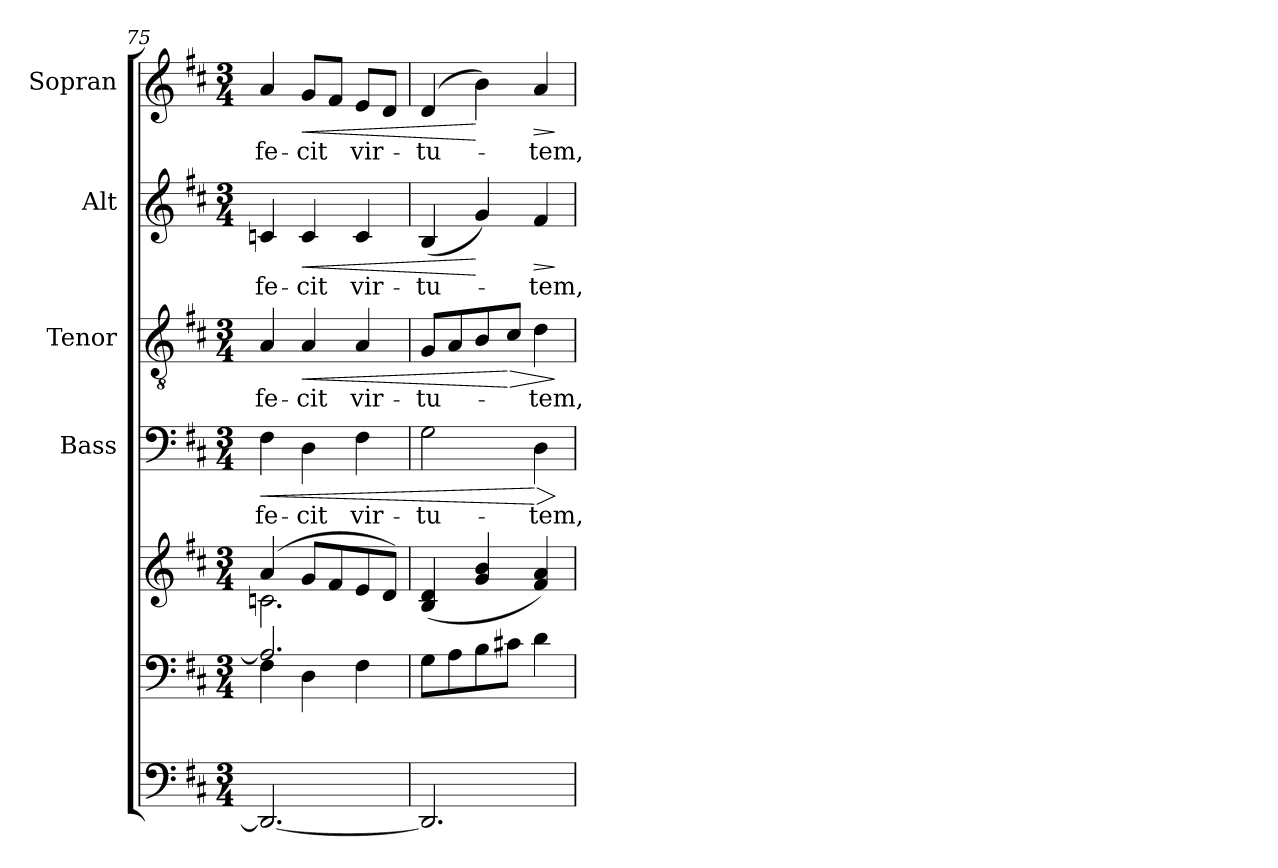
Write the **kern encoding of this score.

**kern	**kern	**kern	**kern	**text	**dynam	**kern	**text	**dynam	**kern	**text	**dynam	**kern	**text	**dynam
*part6	*part5	*part5	*part4	*part4	*part4	*part3	*part3	*part3	*part2	*part2	*part2	*part1	*part1	*part1
*staff7	*staff6	*staff5	*staff4	*staff4	*staff4	*staff3	*staff3	*staff3	*staff2	*staff2	*staff2	*staff1	*staff1	*staff1
*	*	*	*I"Bass	*	*	*I"Tenor	*	*	*I"Alt	*	*	*I"Sopran	*	*
*	*	*	*I'B.	*	*	*I'T.	*	*	*I'A.	*	*	*I'S.	*	*
*clefF4	*clefF4	*clefG2	*clefF4	*	*	*clefGv2	*	*	*clefG2	*	*	*clefG2	*	*
*k[f#c#]	*k[f#c#]	*k[f#c#]	*k[f#c#]	*	*	*k[f#c#]	*	*	*k[f#c#]	*	*	*k[f#c#]	*	*
*D:	*D:	*D:	*D:	*	*	*D:	*	*	*D:	*	*	*D:	*	*
*M3/4	*M3/4	*M3/4	*M3/4	*	*	*M3/4	*	*	*M3/4	*	*	*M3/4	*	*
=75	=75	=75	=75	=75	=75	=75	=75	=75	=75	=75	=75	=75	=75	=75
*	*^	*^	*	*	*	*	*	*	*	*	*	*	*	*
!	!	!	!	!	!	!LO:LY:b	!LO:HP:b	!	!LO:LY:b	!	!	!LO:LY:b	!	!	!LO:LY:b	!
2.DD/_	2.A/]	4F#\	(4a/	2.cn\	4F#\	fe-	<	4A/	fe-	.	4cn/	fe-	.	4a/	fe-	.
!	!	!	!	!	!	!LO:LY:b	!	!	!LO:LY:b	!LO:HP:b	!	!LO:LY:b	!LO:HP:b	!	!LO:LY:b	!LO:HP:b
.	.	4D\	8g/L	.	4D\	-cit	.	4A/	-cit	<	4c/	-cit	<	8g/L	-cit	<
.	.	.	8f#/	.	.	.	.	.	.	.	.	.	.	8f#/J	.	.
!	!	!	!	!	!	!LO:LY:b	!	!	!LO:LY:b	!	!	!LO:LY:b	!	!	!LO:LY:b	!
.	.	4F#\	8e/	.	4F#\	vir-	.	4A/	vir-	.	4c/	vir-	.	8e/L	vir-	.
.	.	.	8d/J)	.	.	.	.	.	.	.	.	.	.	8d/J	.	.
*	*v	*v	*	*	*	*	*	*	*	*	*	*	*	*	*	*
*	*	*v	*v	*	*	*	*	*	*	*	*	*	*	*	*
=76	=76	=76	=76	=76	=76	=76	=76	=76	=76	=76	=76	=76	=76	=76
!	!	!	!	!LO:LY:b	!	!	!LO:LY:b	!	!	!LO:LY:b	!	!	!LO:LY:b	!
2.DD/]	8G\L	(<4B/ 4d/	2G\	-tu-	.	8G/L	-tu-	.	(<4B/	-tu-	.	(4d/	-tu-	.
.	8A\	.	.	.	.	8A/	.	.	.	.	.	.	.	.
.	8B\	4g/ 4b/	.	.	.	8B/	.	.	4g/)	.	[	4b\)	.	[
!	!	!	!	!	!	!	!	!LO:HP:n=1:b	!	!	!	!	!	!
.	8c#X\J	.	.	.	.	8c#/J	.	[ >	.	.	.	.	.	.
!	!	!	!	!LO:LY:b	!LO:HP:n=1:b	!	!LO:LY:b	!	!	!LO:LY:b	!LO:HP:b	!	!LO:LY:b	!LO:HP:b
.	4d\	4f#/ 4a/)	4D\	-tem,	[ >	4d\	-tem,	.	4f#/	-tem,	>	4a/	-tem,	>
.	.	.	.	.	]	.	.	]	.	.	]	.	.	]
=	=	=	=	=	=	=	=	=	=	=	=	=	=	=
*-	*-	*-	*-	*-	*-	*-	*-	*-	*-	*-	*-	*-	*-	*-
